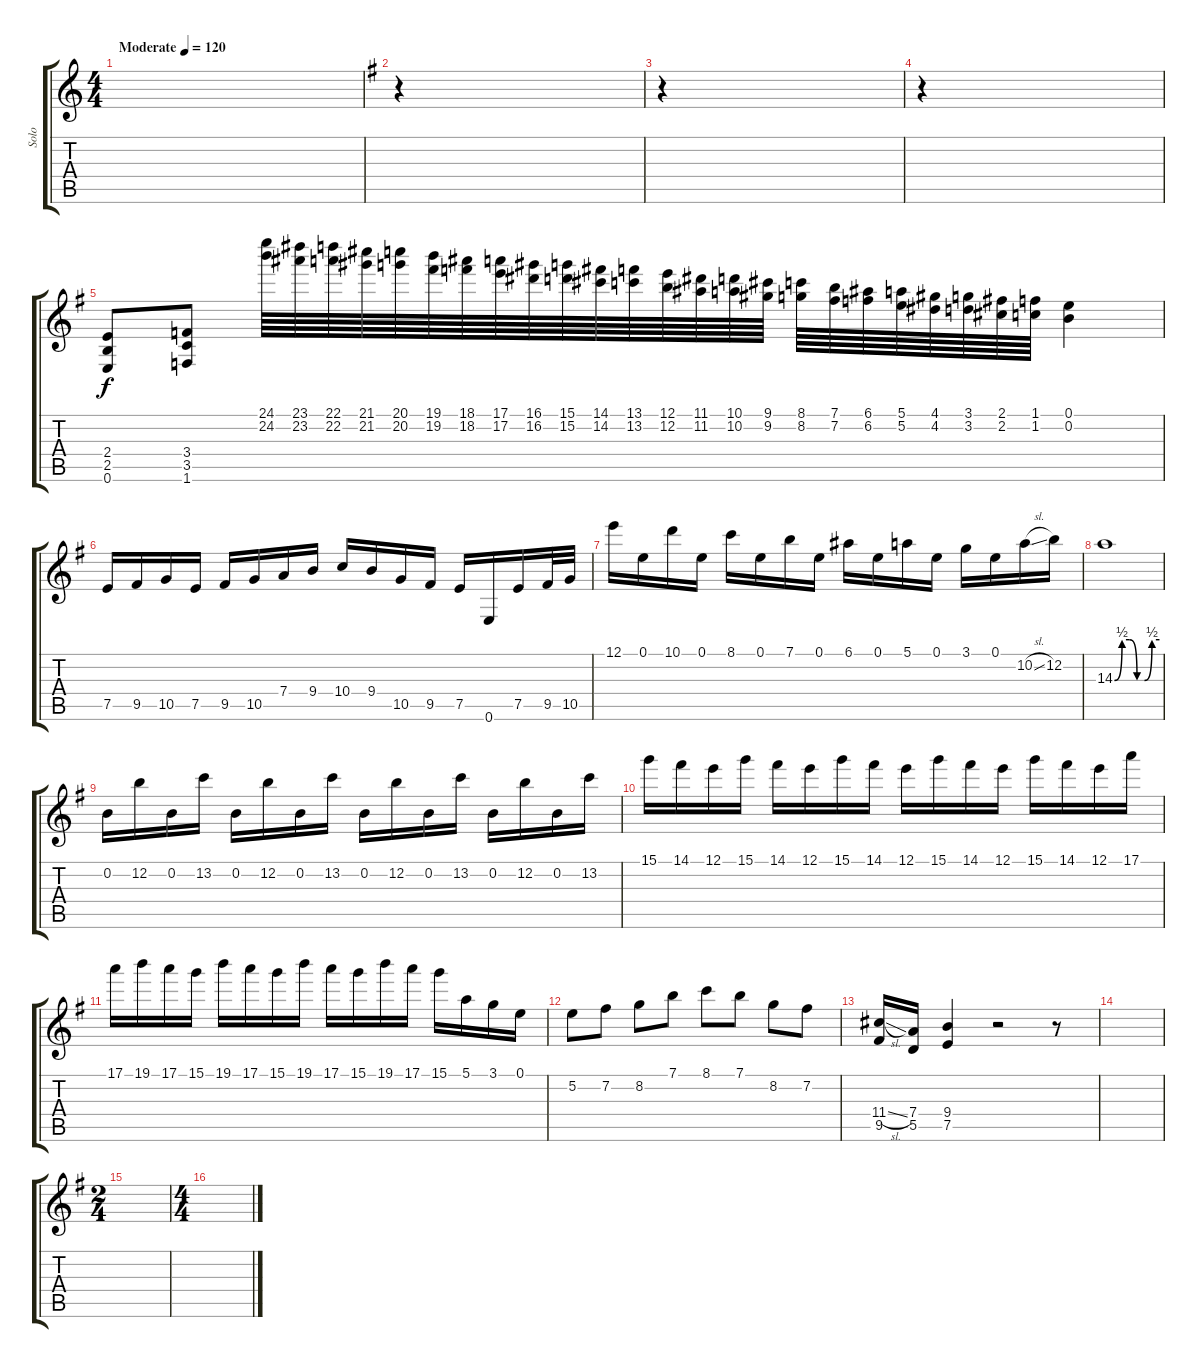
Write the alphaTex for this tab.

\track ("Solo" "Solo") {instrument overdrivenguitar}
\staff {score tabs}
\tuning (E4 B3 G3 D3 A2 E2) {hide}
\ts (4 4)
\tempo (120 "Moderate")
\clef g2
\ks c
|
\ks eminor
r.4 |
r.4 |
r.4 |
(2.4 2.5 0.6).8 (3.4 3.5 1.6).8 (24.1 24.2).64 (23.1 23.2).64 (22.1 22.2).64 (21.1 21.2).64 (20.1 20.2).64 (19.1 19.2).64 (18.1 18.2).64 (17.1 17.2).64 (16.1 16.2).64 (15.1 15.2).64 (14.1 14.2).64 (13.1 13.2).64 (12.1 12.2).64 (11.1 11.2).64 (10.1 10.2).64 (9.1 9.2).64 (8.1 8.2).64 (7.1 7.2).64 (6.1 6.2).64 (5.1 5.2).64 (4.1 4.2).64 (3.1 3.2).64 (2.1 2.2).64 (1.1 1.2).64 (0.1 0.2).4 |
7.5.16{volume 16 balance 0 instrument overdrivenguitar} 9.5.16 10.5.16 7.5.16 9.5.16 10.5.16 7.4.16 9.4.16 10.4.16 9.4.16 10.5.16 9.5.16 7.5.16 0.6.16 7.5.16 9.5.32 10.5.32 |
12.1.16 0.1.16 10.1.16 0.1.16 8.1.16 0.1.16 7.1.16 0.1.16 6.1.16 0.1.16 5.1.16 0.1.16 3.1.16 0.1.16 10.2{sl}.16 12.2.16 |
14.3{be (custom 0 0 10 2 20 2 30 0 40 0 50 2 60 2)}.1 |
0.2.16 12.2.16 0.2.16 13.2.16 0.2.16 12.2.16 0.2.16 13.2.16 0.2.16 12.2.16 0.2.16 13.2.16 0.2.16 12.2.16 0.2.16 13.2.16 |
15.1.16 14.1.16 12.1.16 15.1.16 14.1.16 12.1.16 15.1.16 14.1.16 12.1.16 15.1.16 14.1.16 12.1.16 15.1.16 14.1.16 12.1.16 17.1.16 |
17.1.16 19.1.16 17.1.16 15.1.16 19.1.16 17.1.16 15.1.16 19.1.16 17.1.16 15.1.16 19.1.16 17.1.16 15.1.16 5.1.16 3.1.16 0.1.16 |
5.2.8 7.2.8 8.2.8 7.1.8 8.1.8 7.1.8 8.2.8 7.2.8 |
(11.4{sl} 9.5).16 (7.4 5.5).16 (9.4 7.5).4 r.2 r.8 |
|
\ts (2 4)
|
\ts (4 4)
